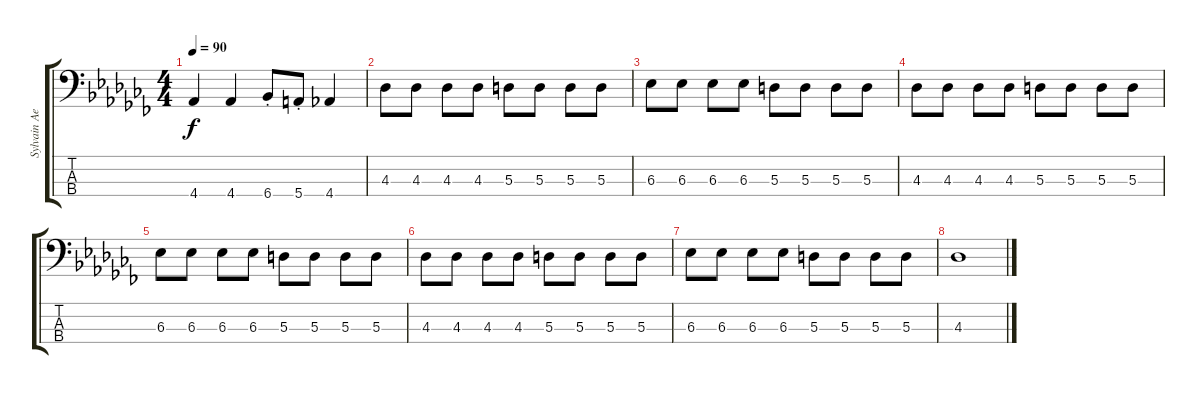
\track ("Sylvain Aertbeliën" "Sylvain Ae") {instrument electricbassfinger}
\staff {score tabs}
\tuning (G2 D2 A1 E1) {hide}
\ts (4 4)
\tempo 90
\clef f4
\ks abminor
4.4.4{dy f} 4.4.4 6.4{st}.8 5.4{st}.8 4.4.4 |
4.3.8 4.3.8 4.3.8 4.3.8 5.3.8 5.3.8 5.3.8 5.3.8 |
6.3.8 6.3.8 6.3.8 6.3.8 5.3.8 5.3.8 5.3.8 5.3.8 |
4.3.8 4.3.8 4.3.8 4.3.8 5.3.8 5.3.8 5.3.8 5.3.8 |
6.3.8 6.3.8 6.3.8 6.3.8 5.3.8 5.3.8 5.3.8 5.3.8 |
4.3.8 4.3.8 4.3.8 4.3.8 5.3.8 5.3.8 5.3.8 5.3.8 |
6.3.8 6.3.8 6.3.8 6.3.8 5.3.8 5.3.8 5.3.8 5.3.8 |
4.3.1
